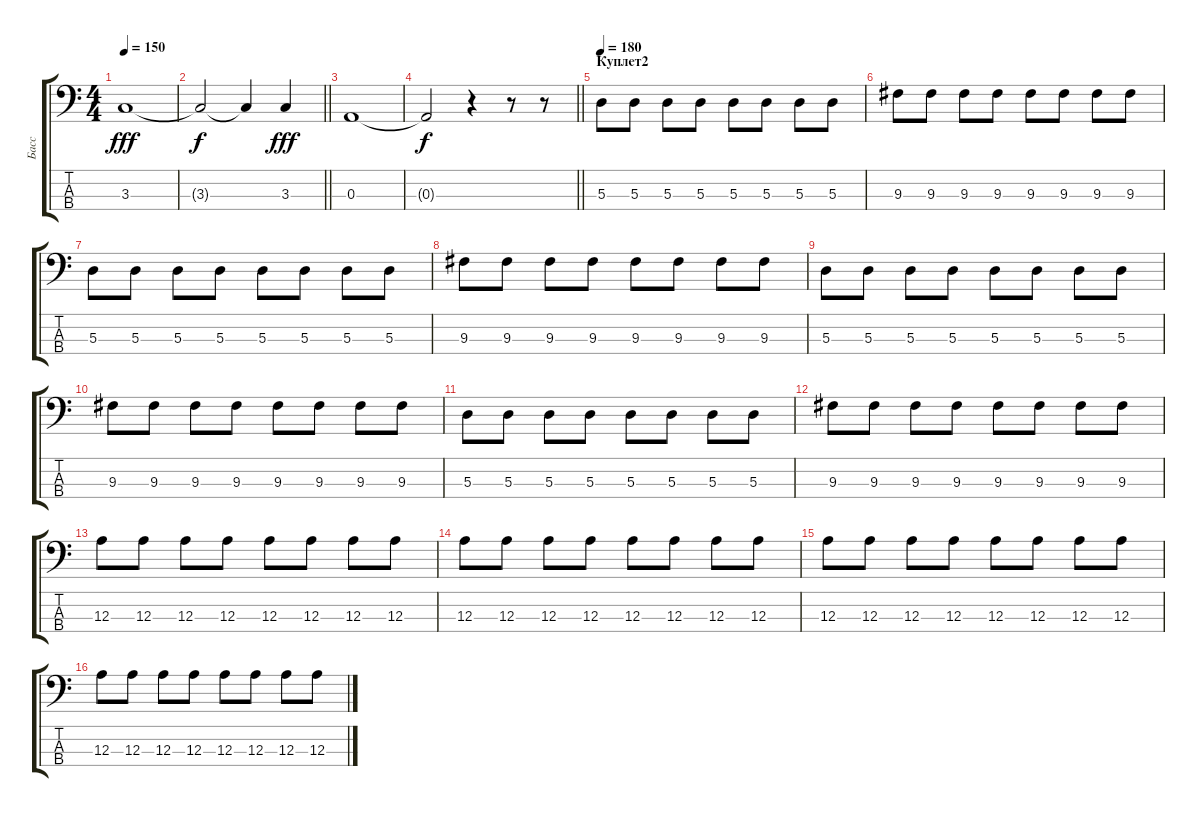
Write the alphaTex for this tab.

\track ("Басс" "Басс") {instrument electricbassfinger}
\staff {score tabs}
\tuning (G2 D2 A1 E1) {hide}
\ts (4 4)
\tempo 150
\clef f4
\ks c
3.3.1{dy fff} |
\barLineRight lightlight
3.3{t}.2{dy f} 3.3{t}.4 3.3.4{dy fff} |
0.3.1 |
\barLineRight lightlight
0.3{t}.2{dy f} r.4 r.8 r.8 |
\section ("" "Куплет2")
\tempo 180
5.3.8 5.3.8 5.3.8 5.3.8 5.3.8 5.3.8 5.3.8 5.3.8 |
9.3.8 9.3.8 9.3.8 9.3.8 9.3.8 9.3.8 9.3.8 9.3.8 |
5.3.8 5.3.8 5.3.8 5.3.8 5.3.8 5.3.8 5.3.8 5.3.8 |
9.3.8 9.3.8 9.3.8 9.3.8 9.3.8 9.3.8 9.3.8 9.3.8 |
5.3.8 5.3.8 5.3.8 5.3.8 5.3.8 5.3.8 5.3.8 5.3.8 |
9.3.8 9.3.8 9.3.8 9.3.8 9.3.8 9.3.8 9.3.8 9.3.8 |
5.3.8 5.3.8 5.3.8 5.3.8 5.3.8 5.3.8 5.3.8 5.3.8 |
9.3.8 9.3.8 9.3.8 9.3.8 9.3.8 9.3.8 9.3.8 9.3.8 |
12.3.8 12.3.8 12.3.8 12.3.8 12.3.8 12.3.8 12.3.8 12.3.8 |
12.3.8 12.3.8 12.3.8 12.3.8 12.3.8 12.3.8 12.3.8 12.3.8 |
12.3.8 12.3.8 12.3.8 12.3.8 12.3.8 12.3.8 12.3.8 12.3.8 |
12.3.8 12.3.8 12.3.8 12.3.8 12.3.8 12.3.8 12.3.8 12.3.8
